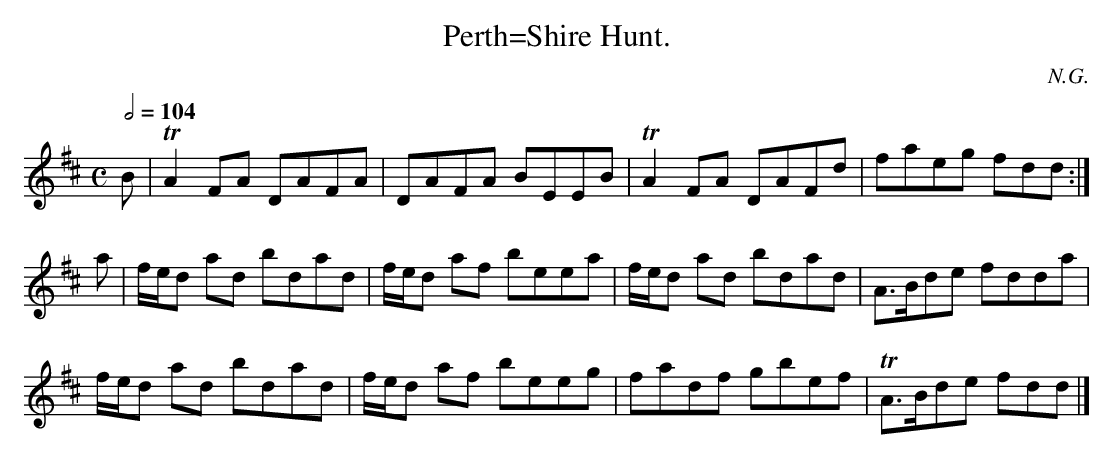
X:1
T:Perth=Shire Hunt.
C:N.G.
M:C
L:1/8
Q:1/2=104
K:D
B|TA2    FA DAFA|DAFA     BEEB|TA2    FA DAFd| faeg fdd:|
a| f/e/d ad bdad|f/e/d af beea| f/e/d ad bdad| A>Bde fdda|
   f/e/d ad bdad|f/e/d af beeg| fadf     gbef|TA>Bde fdd|]
